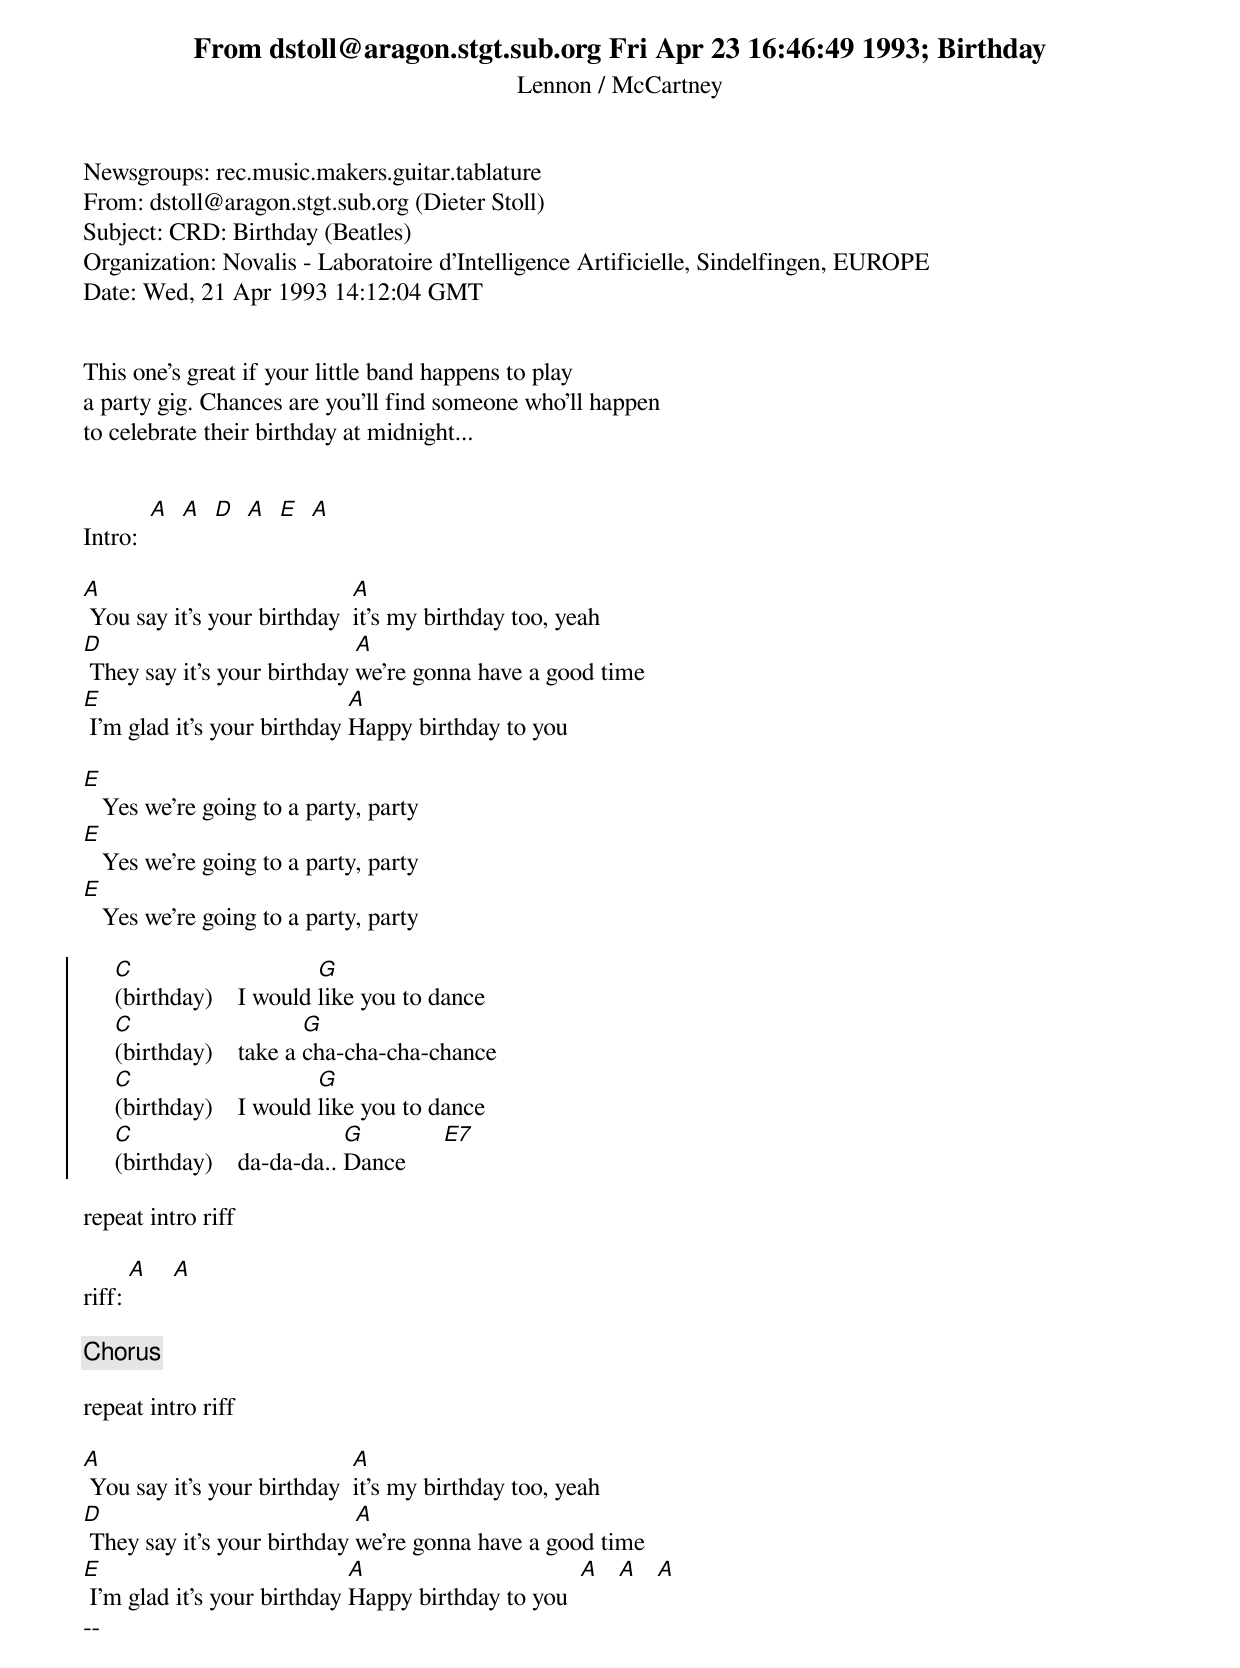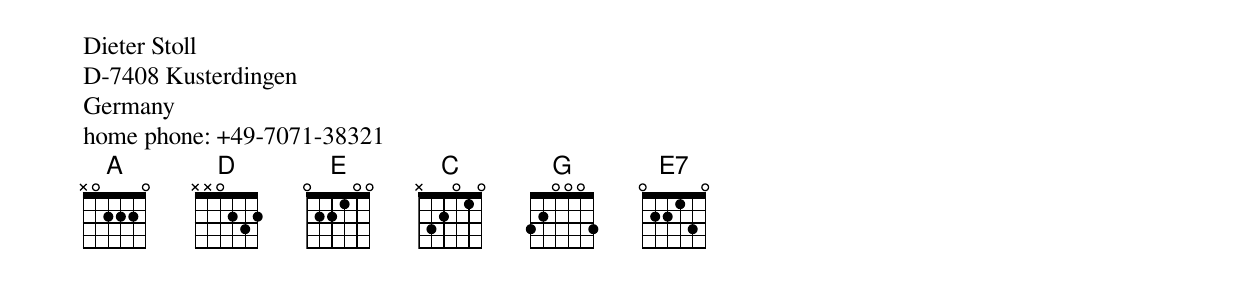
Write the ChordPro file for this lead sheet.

From dstoll@aragon.stgt.sub.org Fri Apr 23 16:46:49 1993
Newsgroups: rec.music.makers.guitar.tablature
From: dstoll@aragon.stgt.sub.org (Dieter Stoll)
Subject: CRD: Birthday (Beatles)
Organization: Novalis - Laboratoire d'Intelligence Artificielle, Sindelfingen, EUROPE
Date: Wed, 21 Apr 1993 14:12:04 GMT


This one's great if your little band happens to play
a party gig. Chances are you'll find someone who'll happen
to celebrate their birthday at midnight...

{t: Birthday}
{st: Lennon / McCartney}

Intro:  [A]  [A]  [D]  [A]  [E]  [A]

[A] You say it's your birthday  [A]it's my birthday too, yeah
[D] They say it's your birthday [A]we're gonna have a good time
[E] I'm glad it's your birthday [A]Happy birthday to you

[E]   Yes we're going to a party, party
[E]   Yes we're going to a party, party
[E]   Yes we're going to a party, party

{soc}
     [C](birthday)    I would [G]like you to dance
     [C](birthday)    take a [G]cha-cha-cha-chance
     [C](birthday)    I would [G]like you to dance
     [C](birthday)    da-da-da.. [G]Dance      [E7]
{eoc}

repeat intro riff

riff: [A]    [A]

{c:Chorus}

repeat intro riff

[A] You say it's your birthday  [A]it's my birthday too, yeah
[D] They say it's your birthday [A]we're gonna have a good time
[E] I'm glad it's your birthday [A]Happy birthday to you  [A]   [A]   [A]
--
Dieter Stoll
D-7408 Kusterdingen
Germany
home phone: +49-7071-38321
